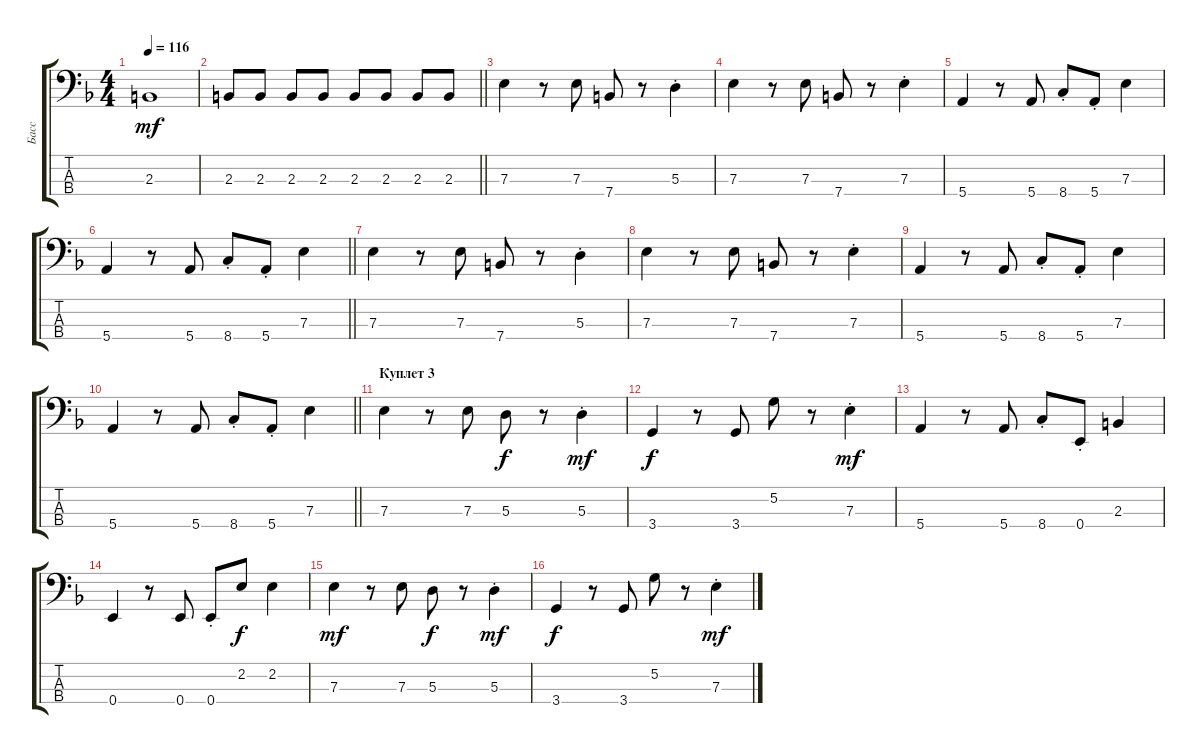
\track ("Басс" "Басс") {instrument electricbasspick}
\staff {score tabs}
\tuning (G2 D2 A1 E1) {hide}
\ts (4 4)
\tempo 116
\clef f4
\ks dminor
2.3.1{dy mf} |
\barLineRight lightlight
2.3.8 2.3.8 2.3.8 2.3.8 2.3.8 2.3.8 2.3.8 2.3.8 |
7.3.4 r.8 7.3.8 7.4.8 r.8 5.3{st}.4 |
7.3.4 r.8 7.3.8 7.4.8 r.8 7.3{st}.4 |
5.4.4 r.8 5.4.8 8.4{st}.8 5.4{st}.8 7.3.4 |
\barLineRight lightlight
5.4.4 r.8 5.4.8 8.4{st}.8 5.4{st}.8 7.3.4 |
7.3.4 r.8 7.3.8 7.4.8 r.8 5.3{st}.4 |
7.3.4 r.8 7.3.8 7.4.8 r.8 7.3{st}.4 |
5.4.4 r.8 5.4.8 8.4{st}.8 5.4{st}.8 7.3.4 |
\barLineRight lightlight
5.4.4 r.8 5.4.8 8.4{st}.8 5.4{st}.8 7.3.4 |
\section ("" "Куплет 3")
7.3.4 r.8 7.3.8 5.3.8{dy f} r.8 5.3{st}.4{dy mf} |
3.4.4{dy f} r.8 3.4.8 5.2.8 r.8 7.3{st}.4{dy mf} |
5.4.4 r.8 5.4.8 8.4{st}.8 0.4{st}.8 2.3.4 |
0.4.4 r.8 0.4.8 0.4{st}.8 2.2.8{dy f} 2.2.4 |
7.3.4{dy mf} r.8 7.3.8 5.3.8{dy f} r.8 5.3{st}.4{dy mf} |
3.4.4{dy f} r.8 3.4.8 5.2.8 r.8 7.3{st}.4{dy mf}
